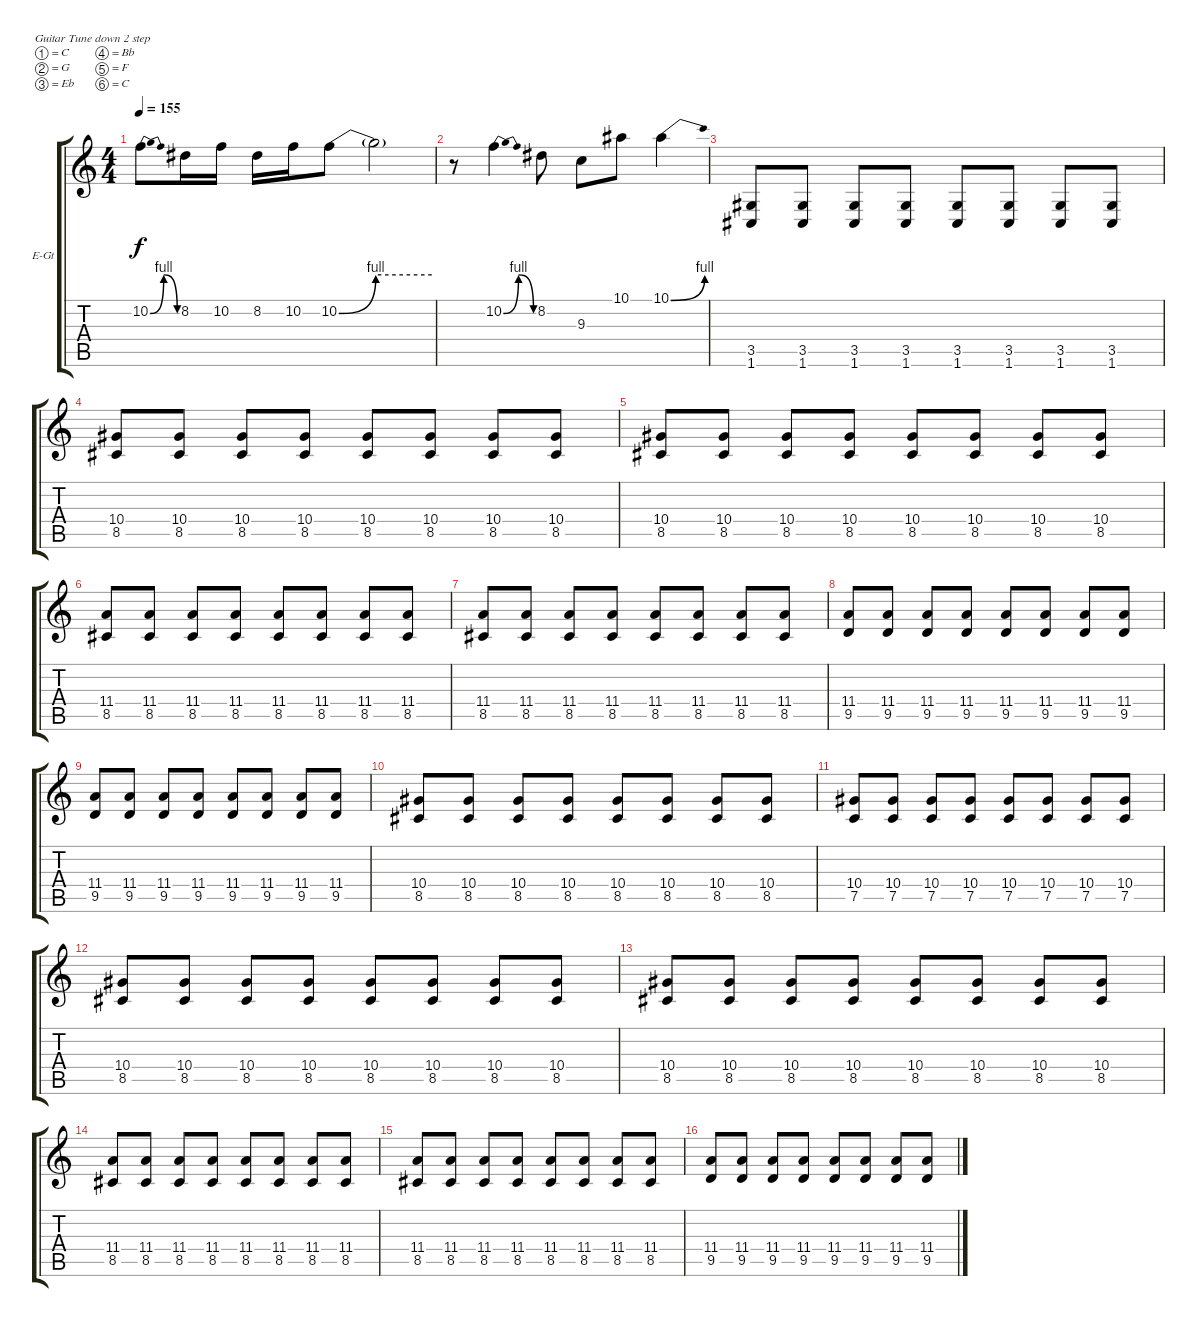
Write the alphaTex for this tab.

\defaultSystemsLayout 4
\bracketExtendMode groupsimilarinstruments
\firstSystemTrackNameOrientation horizontal
\otherSystemsTrackNameOrientation horizontal
\track ("Christopher Amott" "E-Gt") {instrument overdrivenguitar}
\staff {score tabs}
\tuning (C4 G3 Eb3 Bb2 F2 C2)
\ts (4 4)
\tempo 155
\clef g2
\scale
0.333333
\ks c
10.2{be (bendrelease 0 0 30 4 30 4 60 0)}.8{dy f} 8.2.16 10.2.16 8.2.16 10.2.16 10.2{be (bend 0 0 60 4)}.8 10.2{be (hold 0 4 60 4) t}.2 |
\scale
0.333333 r.8 10.2{be (bendrelease 0 0 30 4 30 4 60 0)}.4 8.2.8 9.3.8 10.1.8 10.1{be (bend 0 0 60 4)}.4 |
\scale
0.333333 (3.5 1.6).8 (3.5 1.6).8 (3.5 1.6).8 (3.5 1.6).8 (3.5 1.6).8 (3.5 1.6).8 (3.5 1.6).8 (3.5 1.6).8 |
\scale
0.333333 (10.4 8.5).8 (10.4 8.5).8 (10.4 8.5).8 (10.4 8.5).8 (10.4 8.5).8 (10.4 8.5).8 (10.4 8.5).8 (10.4 8.5).8 |
\scale
0.333333 (10.4 8.5).8 (10.4 8.5).8 (10.4 8.5).8 (10.4 8.5).8 (10.4 8.5).8 (10.4 8.5).8 (10.4 8.5).8 (10.4 8.5).8 |
\scale
0.333333 (11.4 8.5).8 (11.4 8.5).8 (11.4 8.5).8 (11.4 8.5).8 (11.4 8.5).8 (11.4 8.5).8 (11.4 8.5).8 (11.4 8.5).8 |
\scale
0.333333 (11.4 8.5).8 (11.4 8.5).8 (11.4 8.5).8 (11.4 8.5).8 (11.4 8.5).8 (11.4 8.5).8 (11.4 8.5).8 (11.4 8.5).8 |
\scale
0.333333 (11.4 9.5).8 (11.4 9.5).8 (11.4 9.5).8 (11.4 9.5).8 (11.4 9.5).8 (11.4 9.5).8 (11.4 9.5).8 (11.4 9.5).8 |
\scale
0.333333 (11.4 9.5).8 (11.4 9.5).8 (11.4 9.5).8 (11.4 9.5).8 (11.4 9.5).8 (11.4 9.5).8 (11.4 9.5).8 (11.4 9.5).8 |
\scale
0.333333 (10.4 8.5).8 (10.4 8.5).8 (10.4 8.5).8 (10.4 8.5).8 (10.4 8.5).8 (10.4 8.5).8 (10.4 8.5).8 (10.4 8.5).8 |
\scale
0.333333 (10.4 7.5).8 (10.4 7.5).8 (10.4 7.5).8 (10.4 7.5).8 (10.4 7.5).8 (10.4 7.5).8 (10.4 7.5).8 (10.4 7.5).8 |
\scale
0.333333 (10.4 8.5).8 (10.4 8.5).8 (10.4 8.5).8 (10.4 8.5).8 (10.4 8.5).8 (10.4 8.5).8 (10.4 8.5).8 (10.4 8.5).8 |
\scale
0.333333 (10.4 8.5).8 (10.4 8.5).8 (10.4 8.5).8 (10.4 8.5).8 (10.4 8.5).8 (10.4 8.5).8 (10.4 8.5).8 (10.4 8.5).8 |
\scale
0.333333 (11.4 8.5).8 (11.4 8.5).8 (11.4 8.5).8 (11.4 8.5).8 (11.4 8.5).8 (11.4 8.5).8 (11.4 8.5).8 (11.4 8.5).8 |
\scale
0.333333 (11.4 8.5).8 (11.4 8.5).8 (11.4 8.5).8 (11.4 8.5).8 (11.4 8.5).8 (11.4 8.5).8 (11.4 8.5).8 (11.4 8.5).8 |
\scale
0.333333 (11.4 9.5).8 (11.4 9.5).8 (11.4 9.5).8 (11.4 9.5).8 (11.4 9.5).8 (11.4 9.5).8 (11.4 9.5).8 (11.4 9.5).8
